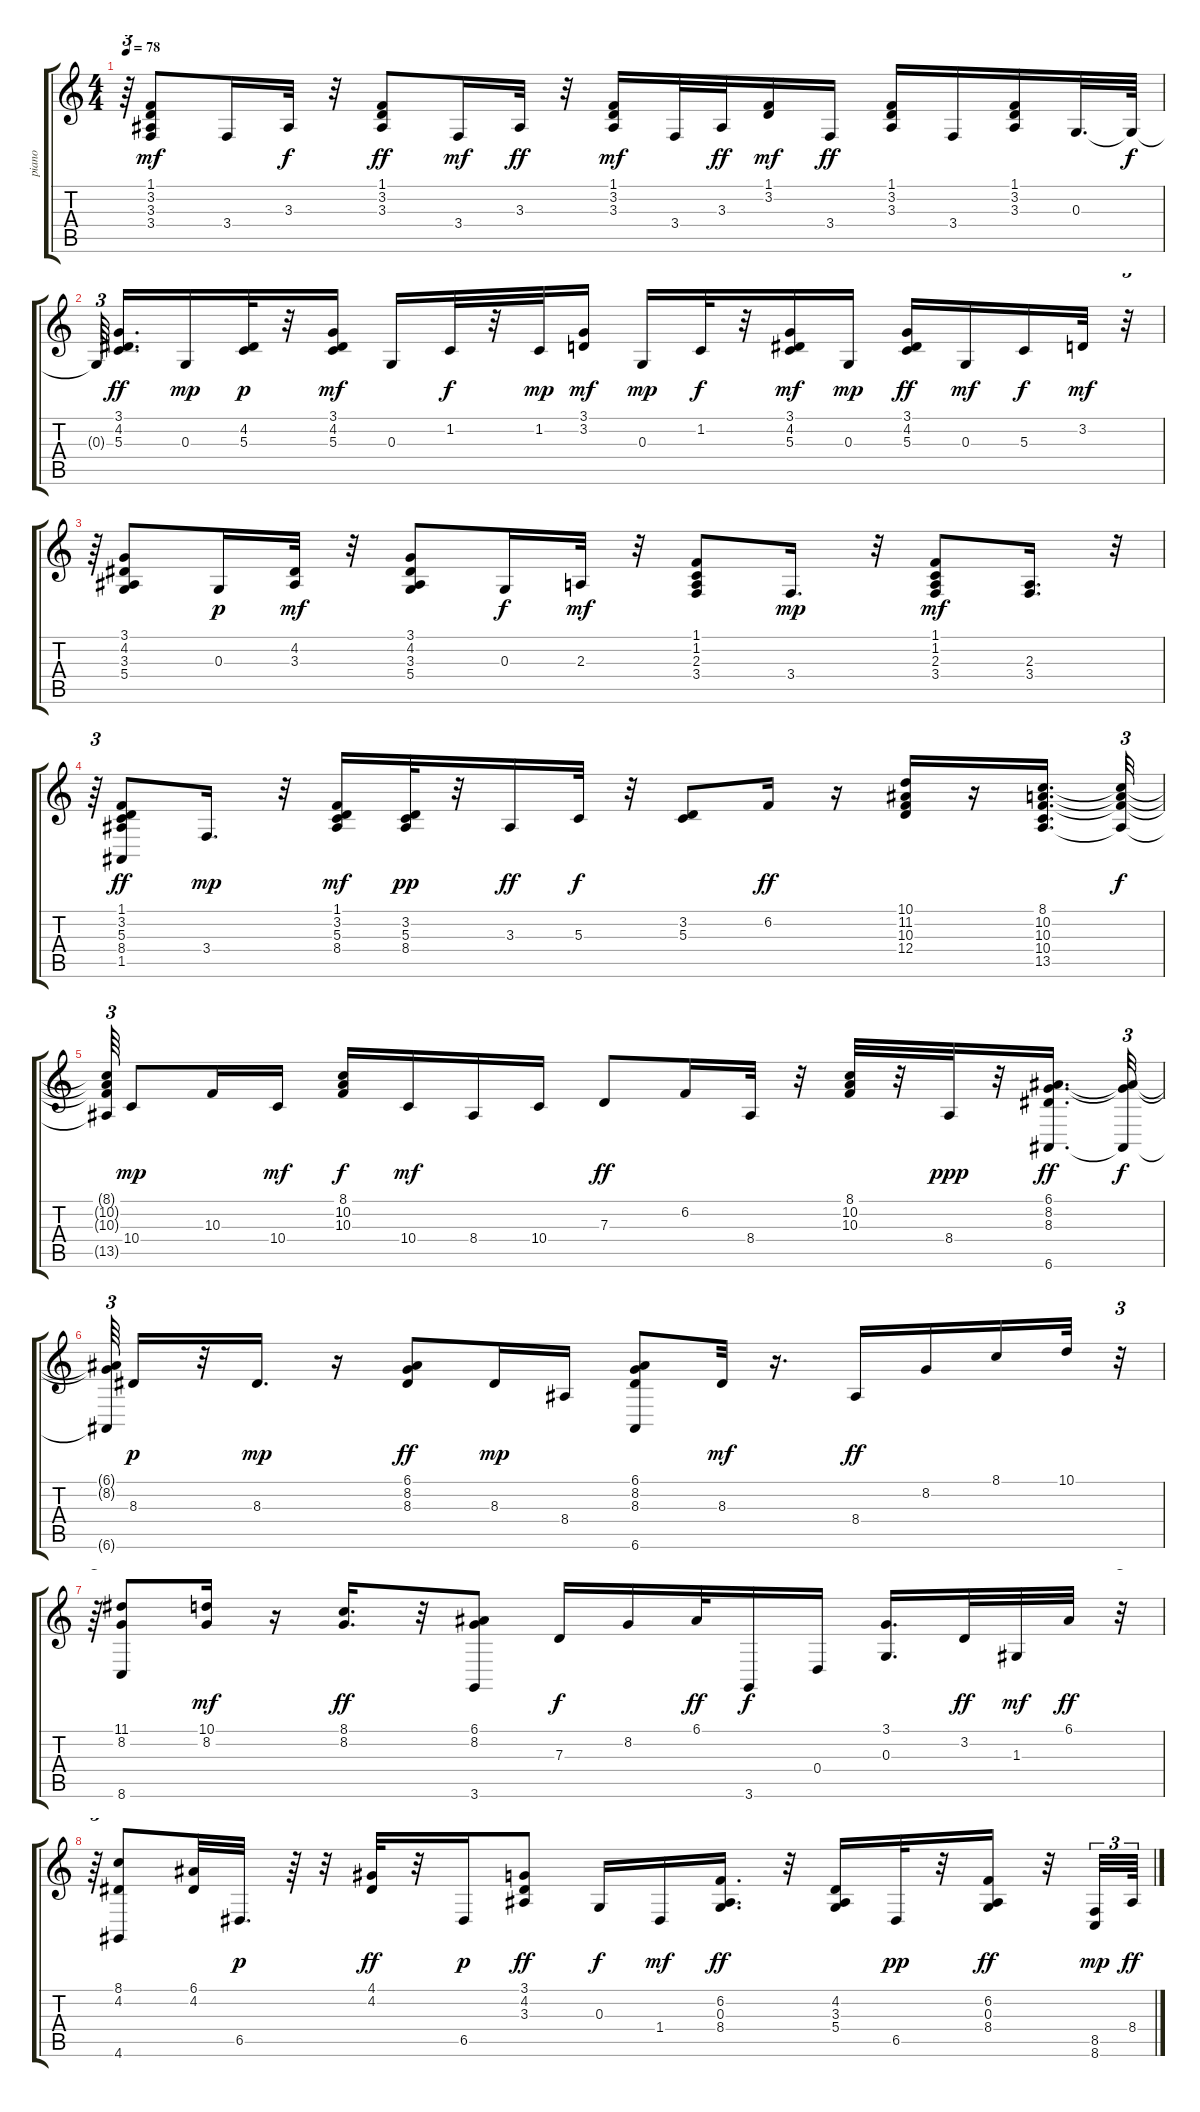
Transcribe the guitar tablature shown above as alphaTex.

\track ("piano" "piano") {instrument honkytonkpiano}
\staff {score tabs}
\tuning (E4 B3 G3 D3 A2 E2) {hide}
\ts (4 4)
\tempo 78
\clef g2
\ks c
r.64{tu (3 2) dy mp} (1.1 3.2 3.3 3.4).8{dy mf} 3.4.16 3.3.32{dy f} r.32 (1.1 3.2 3.3).8{dy ff} 3.4.16{dy mf} 3.3.32{dy ff} r.32 (1.1 3.2 3.3).16{dy mf} 3.4.32 3.3.32{dy ff} (1.1 3.2).16{dy mf} 3.4.16{dy ff} (1.1 3.2 3.3).16 3.4.16 (1.1 3.2 3.3).16 0.3.32{d} 0.3{t}.64{dy f} |
0.3{t}.64{tu (3 2)} (3.1 4.2 5.3).16{d dy ff} 0.3.16{dy mp} (4.2 5.3).32{dy p} r.32 (3.1 4.2 5.3).16{dy mf} 0.3.16 1.2.32{dy f} r.32 1.2.32{dy mp} (3.1 3.2).16{dy mf} 0.3.16{dy mp} 1.2.32{dy f} r.32 (3.1 4.2 5.3).16{dy mf} 0.3.16{dy mp} (3.1 4.2 5.3).16{dy ff} 0.3.16{dy mf} 5.3.16{dy f} 3.2.32{dy mf} r.32{tu (3 2)} |
r.64{tu (3 2)} (3.1 4.2 3.3 5.4).8 0.3.16{dy p} (4.2 3.3).32{dy mf} r.32 (3.1 4.2 3.3 5.4).8 0.3.16{dy f} 2.3.32{dy mf} r.32 (1.1 1.2 2.3 3.4).8 3.4.16{d dy mp} r.32 (1.1 1.2 2.3 3.4).8{dy mf} (2.3 3.4).16{d} r.32{tu (3 2)} |
r.64{tu (3 2)} (1.1 3.2 5.3 8.4 1.5).8{dy ff} 3.4.16{d dy mp} r.32 (1.1 3.2 5.3 8.4).16{dy mf} (3.2 5.3 8.4).32{dy pp} r.32 3.3.16{dy ff} 5.3.32{dy f} r.32 (3.2 5.3).8 6.2.16{dy ff} r.16 (10.1 11.2 10.3 12.4).16 r.16 (8.1 10.2 10.3 10.4 13.5).16{d} (8.1{t} 10.2{t} 10.3{t} 13.5{t}).32{tu (3 2) dy f} |
(8.1{t} 10.2{t} 10.3{t} 13.5{t}).64{tu (3 2)} 10.4.8{dy mp} 10.3.16 10.4.16{dy mf} (8.1 10.2 10.3).16{dy f} 10.4.16{dy mf} 8.4.16 10.4.16 7.3.8{dy ff} 6.2.16 8.4.32 r.32 (8.1 10.2 10.3).32 r.32 8.4.32{dy ppp} r.32 (6.1 8.2 8.3 6.6).16{d dy ff} (6.1{t} 8.2{t} 6.6{t}).32{tu (3 2) dy f} |
(6.1{t} 8.2{t} 6.6{t}).64{tu (3 2)} 8.3.16{dy p} r.32 8.3.16{d dy mp} r.16 (6.1 8.2 8.3).8{dy ff} 8.3.16{dy mp} 8.4.16 (6.1 8.2 8.3 6.6).8 8.3.32{dy mf} r.16{d} 8.4.16{dy ff} 8.2.16 8.1.16 10.1.32 r.32{tu (3 2)} |
r.64{tu (3 2)} (11.1 8.2 8.6).8 (10.1 8.2).16{dy mf} r.16 (8.1 8.2).16{d dy ff} r.32 (6.1 8.2 3.6).8 7.3.16{dy f} 8.2.16 6.1.32{dy ff} 3.6.16{dy f} 0.4.16 (3.1 0.3).16{d} 3.2.32{dy ff} 1.3.32{dy mf} 6.1.32{dy ff} r.32{tu (3 2)} |
r.64{tu (3 2)} (8.1 4.2 4.6).8 (6.1 4.2).32 6.5.32{d dy p} r.64 r.32 (4.1 4.2).32{dy ff} r.32 6.5.16{dy p} (3.1 4.2 3.3).8{dy ff} 0.3.16{dy f} 1.4.16{dy mf} (6.2 0.3 8.4).16{d dy ff} r.32 (4.2 3.3 5.4).16 6.5.32{dy pp} r.32 (6.2 0.3 8.4).16{dy ff} r.32 (8.5 8.6).32{tu (3 2) dy mp} 8.4.64{tu (3 2) dy ff}
